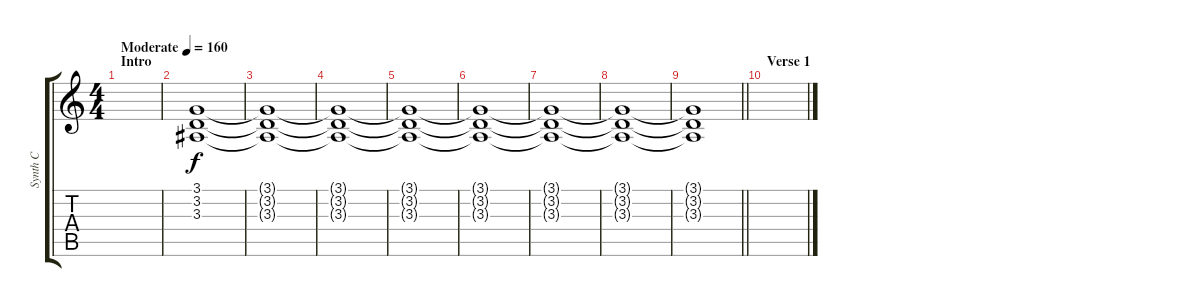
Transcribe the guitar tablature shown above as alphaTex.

\track ("Synth C" "Synth C") {instrument pad4choir}
\staff {score tabs}
\tuning (E4 B3 G3 D3 A2 E2) {hide}
\ts (4 4)
\section ("" "Intro")
\tempo (160 "Moderate")
\clef g2
\ks c
|
(3.1 3.2 3.3).1 |
(3.1{t} 3.2{t} 3.3{t}).1 |
(3.1{t} 3.2{t} 3.3{t}).1 |
(3.1{t} 3.2{t} 3.3{t}).1 |
(3.1{t} 3.2{t} 3.3{t}).1 |
(3.1{t} 3.2{t} 3.3{t}).1 |
(3.1{t} 3.2{t} 3.3{t}).1 |
\barLineRight lightlight
(3.1{t} 3.2{t} 3.3{t}).1 |
\section ("" "Verse 1")
